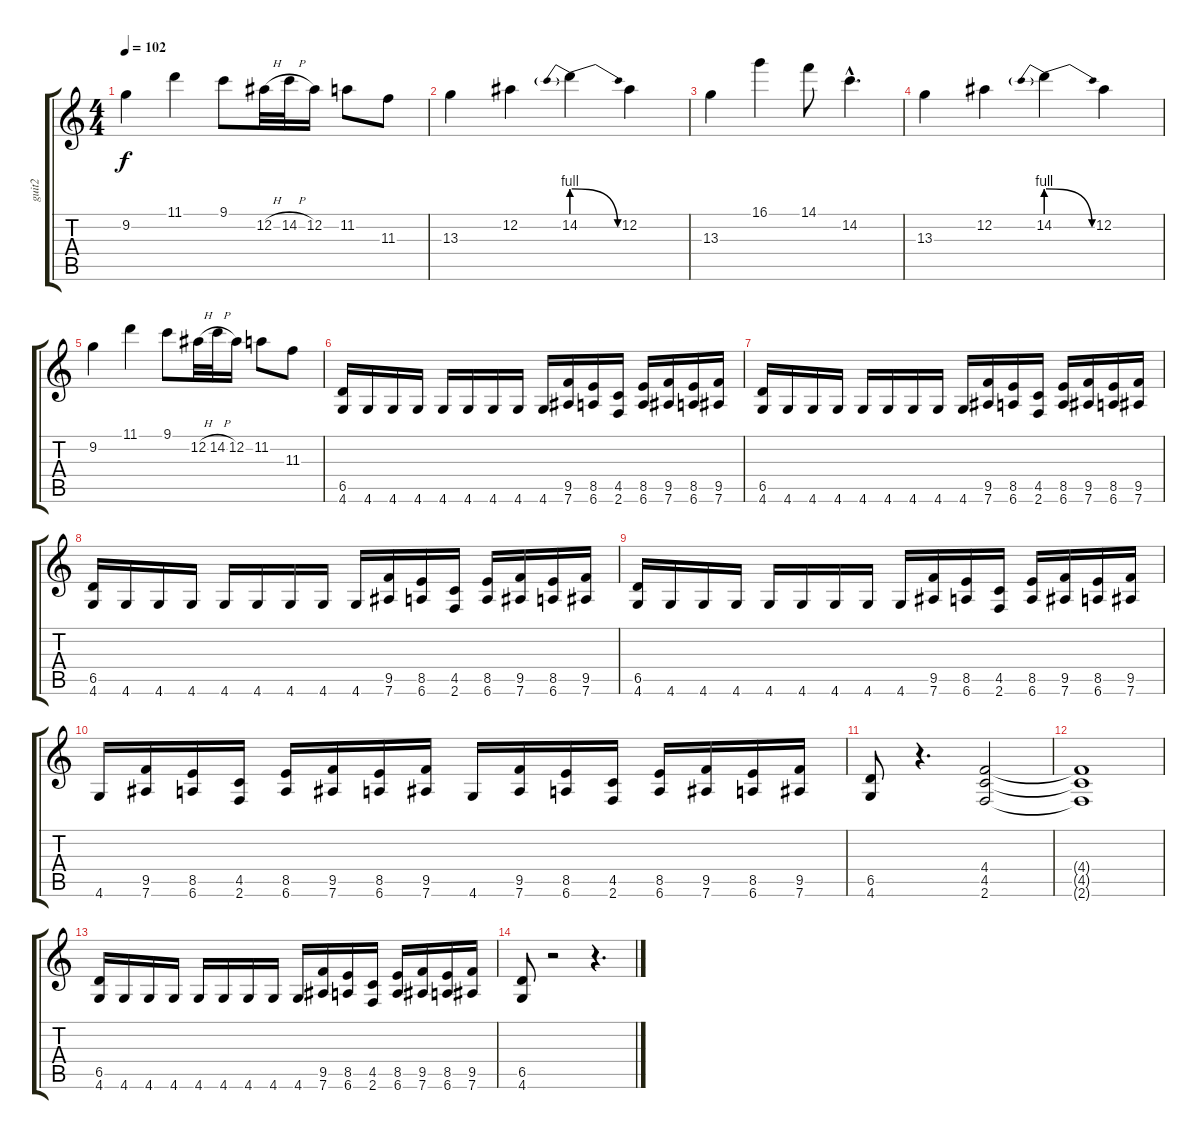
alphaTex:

\track ("guit2" "guit2") {instrument overdrivenguitar}
\staff {score tabs}
\tuning (Eb4 Bb3 Gb3 Db3 Ab2 Eb2) {hide}
\ts (4 4)
\tempo 102
\clef g2
\ks c
9.2.4{dy f} 11.1.4 9.1.8 12.2{h}.32 14.2{h}.32 12.2.16 11.2.8 11.3.8 |
13.3.4 12.2.4 14.2{be (prebendrelease 0 4 60 0)}.4 12.2.4 |
13.3.4 16.1.4 14.1.8 14.2{hac}.4{d} |
13.3.4 12.2.4 14.2{be (prebendrelease 0 4 60 0)}.4 12.2.4 |
9.2.4 11.1.4 9.1.8 12.2{h}.32 14.2{h}.32 12.2.16 11.2.8 11.3.8 |
(6.5 4.6).16 4.6.16 4.6.16 4.6.16 4.6.16 4.6.16 4.6.16 4.6.16 4.6.16 (9.5 7.6).16 (8.5 6.6).16 (4.5 2.6).16 (8.5 6.6).16 (9.5 7.6).16 (8.5 6.6).16 (9.5 7.6).16 |
(6.5 4.6).16 4.6.16 4.6.16 4.6.16 4.6.16 4.6.16 4.6.16 4.6.16 4.6.16 (9.5 7.6).16 (8.5 6.6).16 (4.5 2.6).16 (8.5 6.6).16 (9.5 7.6).16 (8.5 6.6).16 (9.5 7.6).16 |
(6.5 4.6).16 4.6.16 4.6.16 4.6.16 4.6.16 4.6.16 4.6.16 4.6.16 4.6.16 (9.5 7.6).16 (8.5 6.6).16 (4.5 2.6).16 (8.5 6.6).16 (9.5 7.6).16 (8.5 6.6).16 (9.5 7.6).16 |
(6.5 4.6).16 4.6.16 4.6.16 4.6.16 4.6.16 4.6.16 4.6.16 4.6.16 4.6.16 (9.5 7.6).16 (8.5 6.6).16 (4.5 2.6).16 (8.5 6.6).16 (9.5 7.6).16 (8.5 6.6).16 (9.5 7.6).16 |
4.6.16 (9.5 7.6).16 (8.5 6.6).16 (4.5 2.6).16 (8.5 6.6).16 (9.5 7.6).16 (8.5 6.6).16 (9.5 7.6).16 4.6.16 (9.5 7.6).16 (8.5 6.6).16 (4.5 2.6).16 (8.5 6.6).16 (9.5 7.6).16 (8.5 6.6).16 (9.5 7.6).16 |
(6.5 4.6).8 r.4{d} (4.4 4.5 2.6).2 |
(4.4{t} 4.5{t} 2.6{t}).1 |
(6.5 4.6).16 4.6.16 4.6.16 4.6.16 4.6.16 4.6.16 4.6.16 4.6.16 4.6.16 (9.5 7.6).16 (8.5 6.6).16 (4.5 2.6).16 (8.5 6.6).16 (9.5 7.6).16 (8.5 6.6).16 (9.5 7.6).16 |
(6.5 4.6).8 r.2 r.4{d}
